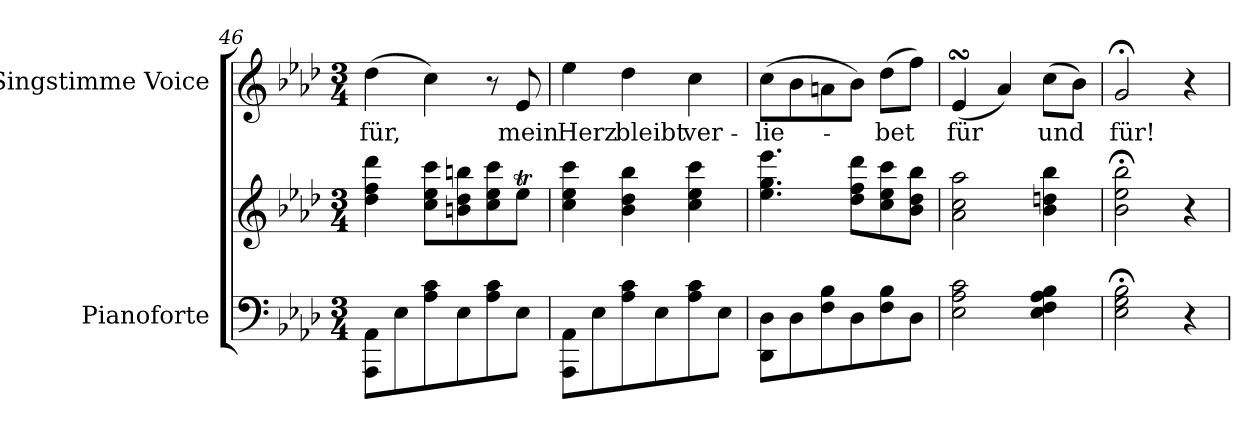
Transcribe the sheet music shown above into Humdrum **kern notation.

**kern	**kern	**kern	**text
*part2	*part2	*part1	*part1
*staff3	*staff2	*staff1	*staff1
*I"Pianoforte	*	*I"Singstimme Voice	*
*I'Pno	*	*	*
*clefF4	*clefG2	*clefG2	*
*k[b-e-a-d-]	*k[b-e-a-d-]	*k[b-e-a-d-]	*
*M3/4	*M3/4	*M3/4	*
=46	=46	=46	=46
!	!	!	!LO:LY:b
8AAA-\ 8AA-\L	4dd-\ 4ff\ 4ddd-\	(>4dd-\	für,
8E-\	.	.	.
8A-\ 8c\	8cc\ 8ee-\ 8ccc\L	4cc\)	.
8E-\	8bn\ 8dd-\ 8bbn\	.	.
8A-\ 8c\	8cc\ 8ee-\ 8ccc\	8r	.
!	!	!	!LO:LY:b
8E-\J	8ee-T\J	8e-/	mein
=47	=47	=47	=47
!	!	!	!LO:LY:b
8AAA-\ 8AA-\L	4cc\ 4ee-\ 4ccc\	4ee-\	Herz
8E-\	.	.	.
!	!	!	!LO:LY:b
8A-\ 8c\	4b-\ 4dd-\ 4bb-\	4dd-\	bleibt
8E-\	.	.	.
!	!	!	!LO:LY:b
8A-\ 8c\	4cc\ 4ee-\ 4ccc\	4cc\	ver-
8E-\J	.	.	.
=48	=48	=48	=48
!	!	!	!LO:LY:b
8DD-\ 8D-\L	4.ee-\ 4.gg\ 4.eee-\	(>8cc\L	-lie-
8D-\	.	8b-\	.
8F\ 8B-\	.	8an\	.
8D-\	8dd-\ 8ff\ 8ddd-\L	8b-\J)	.
!	!	!	!LO:LY:b
8F\ 8B-\	8cc\ 8ee-\ 8ccc\	(>8dd-\L	-bet
8D-\J	8b-\ 8dd-\ 8bb-\J	8ff\J)	.
=49	=49	=49	=49
!	!	!	!LO:LY:b
2E-\ 2A-\ 2c\	2a-\ 2cc\ 2aa-\	(<4e-sSSS/	für
.	.	4a-/)	.
!	!	!	!LO:LY:b
4E-\ 4F\ 4A-\ 4B-\	4b-\ 4ddn\ 4bb-\	(>8cc\L	und
.	.	8b-\J)	.
=50	=50	=50	=50
!	!	!	!LO:LY:b
2E-\;< 2G\;< 2B-\;<	2b-\;< 2ee-\;< 2bb-\;<	2g;</	für!
4r	4r	4r	.
=	=	=	=
*-	*-	*-	*-
